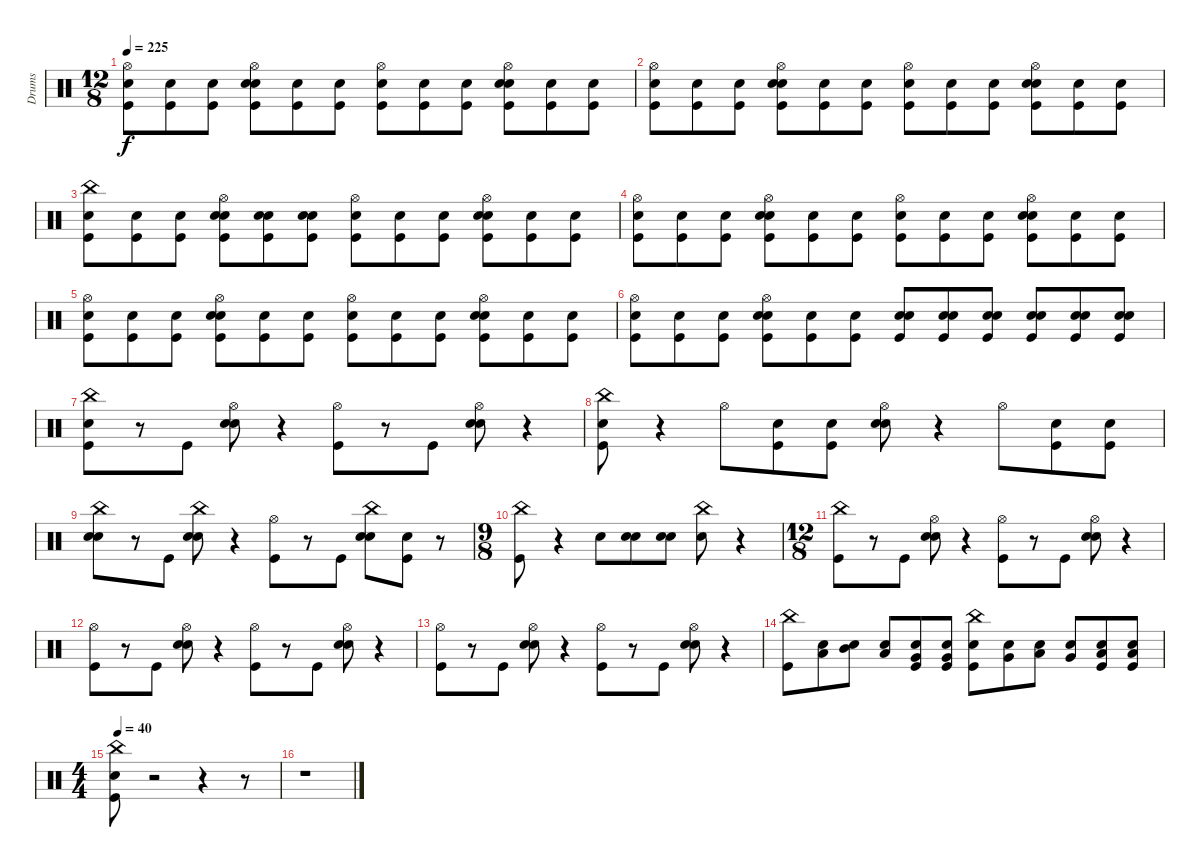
\track ("Drums" "Drums") {instrument percussion}
\staff {score}
\articulation defaults
\ts (12 8)
\tempo 225
\clef neutral
\ks c
("Snare (hit)" "Kick (hit)" "Hi-Hat (open)").8{dy f} ("Snare (hit)" "Kick (hit)").8 ("Snare (hit)" "Kick (hit)").8 ("Snare (hit)" "Kick (hit)" "Snare (hit) 2" "Hi-Hat (open)").8 ("Snare (hit)" "Kick (hit)").8 ("Snare (hit)" "Kick (hit)").8 ("Snare (hit)" "Kick (hit)" "Hi-Hat (open)").8 ("Snare (hit)" "Kick (hit)").8 ("Snare (hit)" "Kick (hit)").8 ("Snare (hit)" "Kick (hit)" "Snare (hit) 2" "Hi-Hat (open)").8 ("Snare (hit)" "Kick (hit)").8 ("Snare (hit)" "Kick (hit)").8 |
("Snare (hit)" "Kick (hit)" "Hi-Hat (open)").8 ("Snare (hit)" "Kick (hit)").8 ("Snare (hit)" "Kick (hit)").8 ("Snare (hit)" "Kick (hit)" "Snare (hit) 2" "Hi-Hat (open)").8 ("Snare (hit)" "Kick (hit)").8 ("Snare (hit)" "Kick (hit)").8 ("Snare (hit)" "Kick (hit)" "Hi-Hat (open)").8 ("Snare (hit)" "Kick (hit)").8 ("Snare (hit)" "Kick (hit)").8 ("Snare (hit)" "Kick (hit)" "Snare (hit) 2" "Hi-Hat (open)").8 ("Snare (hit)" "Kick (hit)").8 ("Snare (hit)" "Kick (hit)").8 |
("Snare (hit)" "Kick (hit)" "China (hit)").8 ("Snare (hit)" "Kick (hit)").8 ("Snare (hit)" "Kick (hit)").8 ("Snare (hit)" "Kick (hit)" "Snare (hit) 2" "Hi-Hat (open)").8 ("Snare (hit)" "Kick (hit)" "Snare (hit) 2").8 ("Snare (hit)" "Kick (hit)" "Snare (hit) 2").8 ("Snare (hit)" "Kick (hit)" "Hi-Hat (open)").8 ("Snare (hit)" "Kick (hit)").8 ("Snare (hit)" "Kick (hit)").8 ("Snare (hit)" "Kick (hit)" "Snare (hit) 2" "Hi-Hat (open)").8 ("Snare (hit)" "Kick (hit)").8 ("Snare (hit)" "Kick (hit)").8 |
("Snare (hit)" "Kick (hit)" "Hi-Hat (open)").8 ("Snare (hit)" "Kick (hit)").8 ("Snare (hit)" "Kick (hit)").8 ("Snare (hit)" "Kick (hit)" "Snare (hit) 2" "Hi-Hat (open)").8 ("Snare (hit)" "Kick (hit)").8 ("Snare (hit)" "Kick (hit)").8 ("Snare (hit)" "Kick (hit)" "Hi-Hat (open)").8 ("Snare (hit)" "Kick (hit)").8 ("Snare (hit)" "Kick (hit)").8 ("Snare (hit)" "Kick (hit)" "Snare (hit) 2" "Hi-Hat (open)").8 ("Snare (hit)" "Kick (hit)").8 ("Snare (hit)" "Kick (hit)").8 |
("Snare (hit)" "Kick (hit)" "Hi-Hat (open)").8 ("Snare (hit)" "Kick (hit)").8 ("Snare (hit)" "Kick (hit)").8 ("Snare (hit)" "Kick (hit)" "Snare (hit) 2" "Hi-Hat (open)").8 ("Snare (hit)" "Kick (hit)").8 ("Snare (hit)" "Kick (hit)").8 ("Snare (hit)" "Kick (hit)" "Hi-Hat (open)").8 ("Snare (hit)" "Kick (hit)").8 ("Snare (hit)" "Kick (hit)").8 ("Snare (hit)" "Kick (hit)" "Snare (hit) 2" "Hi-Hat (open)").8 ("Snare (hit)" "Kick (hit)").8 ("Snare (hit)" "Kick (hit)").8 |
("Snare (hit)" "Kick (hit)" "Hi-Hat (open)").8 ("Snare (hit)" "Kick (hit)").8 ("Snare (hit)" "Kick (hit)").8 ("Snare (hit)" "Kick (hit)" "Snare (hit) 2" "Hi-Hat (open)").8 ("Snare (hit)" "Kick (hit)").8 ("Snare (hit)" "Kick (hit)").8 ("Snare (hit)" "Kick (hit)" "Snare (hit) 2").8 ("Snare (hit)" "Kick (hit)" "Snare (hit) 2").8 ("Snare (hit)" "Kick (hit)" "Snare (hit) 2").8 ("Snare (hit)" "Kick (hit)" "Snare (hit) 2").8 ("Snare (hit)" "Kick (hit)" "Snare (hit) 2").8 ("Snare (hit)" "Kick (hit)" "Snare (hit) 2").8 |
("Snare (hit)" "Kick (hit)" "China (hit)").8 r.8 "Kick (hit)".8 ("Snare (hit)" "Snare (hit) 2" "Hi-Hat (open)").8 r.4 ("Kick (hit)" "Hi-Hat (open)").8 r.8 "Kick (hit)".8 ("Snare (hit)" "Snare (hit) 2" "Hi-Hat (open)").8 r.4 |
("Kick (hit)" "Snare (hit) 2" "China (hit)").8 r.4 "Hi-Hat (open)".8 ("Snare (hit)" "Kick (hit)").8 ("Snare (hit)" "Kick (hit)").8 ("Snare (hit)" "Snare (hit) 2" "Hi-Hat (open)").8 r.4 "Hi-Hat (open)".8 ("Snare (hit)" "Kick (hit)").8 ("Snare (hit)" "Kick (hit)").8 |
("Snare (hit)" "Snare (hit) 2" "China (hit)").8 r.8 "Kick (hit)".8 ("Snare (hit)" "Snare (hit) 2" "China (hit)").8 r.4 ("Kick (hit)" "Hi-Hat (open)").8 r.8 "Kick (hit)".8 ("Snare (hit)" "Snare (hit) 2" "China (hit)").8 ("Snare (hit)" "Kick (hit)").8 r.8 |
\ts (9 8)
("Kick (hit)" "China (hit)").8 r.4 "Snare (hit) 2".8 ("Snare (hit)" "Snare (hit) 2").8 ("Snare (hit)" "Snare (hit) 2").8 ("Snare (hit)" "China (hit)").8 r.4 |
\ts (12 8)
("Kick (hit)" "China (hit)").8 r.8 "Kick (hit)".8 ("Snare (hit)" "Snare (hit) 2" "Hi-Hat (open)").8 r.4 ("Kick (hit)" "Hi-Hat (open)").8 r.8 "Kick (hit)".8 ("Snare (hit)" "Snare (hit) 2" "Hi-Hat (open)").8 r.4 |
("Kick (hit)" "Hi-Hat (open)").8 r.8 "Kick (hit)".8 ("Snare (hit)" "Snare (hit) 2" "Hi-Hat (open)").8 r.4 ("Kick (hit)" "Hi-Hat (open)").8 r.8 "Kick (hit)".8 ("Snare (hit)" "Snare (hit) 2" "Hi-Hat (open)").8 r.4 |
("Kick (hit)" "Hi-Hat (open)").8 r.8 "Kick (hit)".8 ("Snare (hit)" "Snare (hit) 2" "Hi-Hat (open)").8 r.4 ("Kick (hit)" "Hi-Hat (open)").8 r.8 "Kick (hit)".8 ("Snare (hit)" "Snare (hit) 2" "Hi-Hat (open)").8 r.4 |
("Kick (hit)" "China (hit)").8 ("Snare (hit)" "Low Tom (hit)").8 ("Snare (hit)" "Mid Tom (hit)").8 ("Snare (hit)" "Low Tom (hit)").8 ("Snare (hit)" "Kick (hit)" "Very Low Tom (hit)").8 ("Snare (hit)" "Kick (hit)" "Very Low Tom (hit)").8 ("Snare (hit)" "Kick (hit)" "China (hit)").8 ("Snare (hit)" "Very Low Tom (hit)").8 ("Snare (hit)" "Low Tom (hit)").8 ("Snare (hit)" "Very Low Tom (hit)").8 ("Snare (hit)" "Kick (hit)" "Low Floor Tom (hit)").8 ("Snare (hit)" "Kick (hit)" "Low Floor Tom (hit)").8 |
\ts (4 4)
\tempo 40
("Snare (hit)" "Kick (hit)" "China (hit)").8 r.2 r.4 r.8 |
r.1
